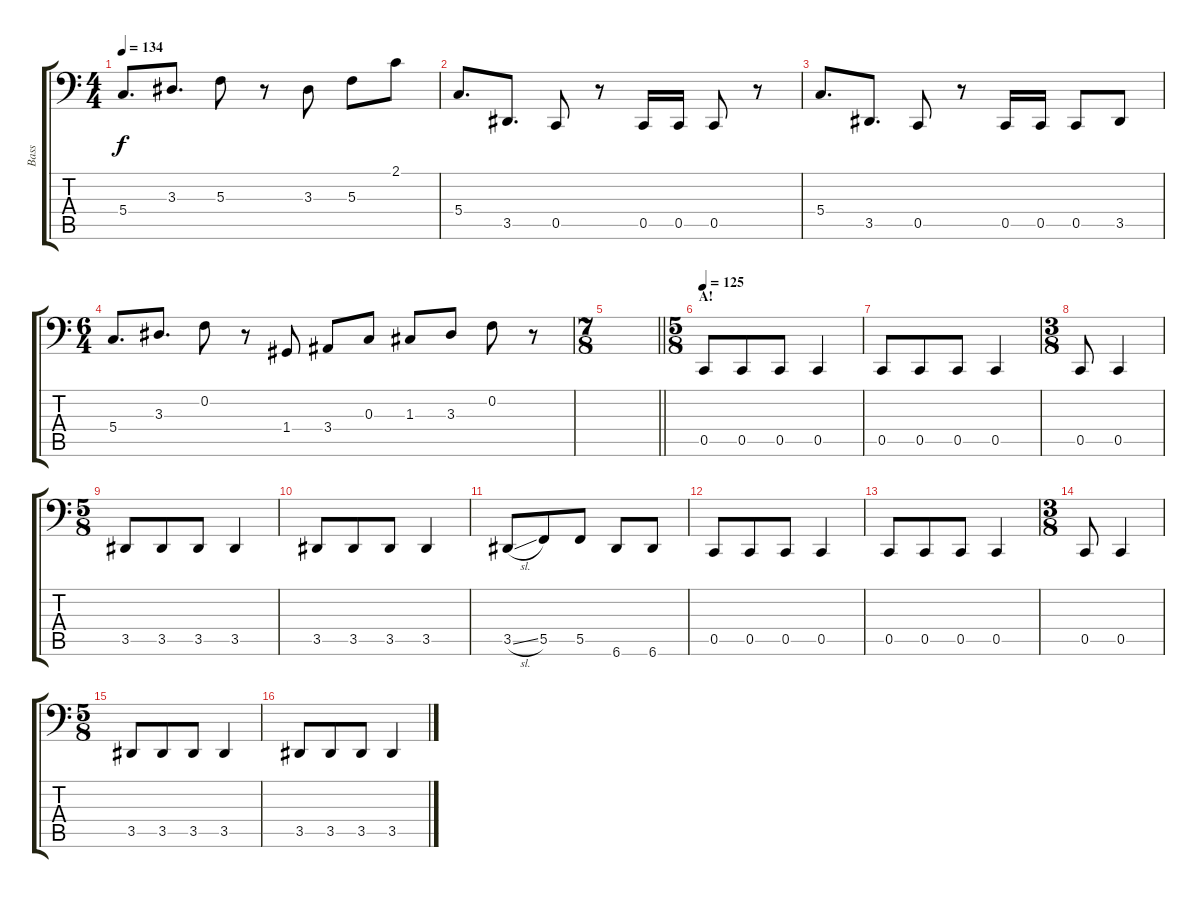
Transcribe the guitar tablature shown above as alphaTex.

\track ("Bass" "Bass") {instrument electricbasspick}
\staff {score tabs}
\tuning (Bb2 F2 C2 G1 C1 A0) {hide}
\ts (4 4)
\tempo 134
\clef f4
\ks c
5.4.8{d dy f} 3.3.8{d} 5.3.8 r.8 3.3.8 5.3.8 2.1.8 |
5.4.8{d} 3.5.8{d} 0.5.8 r.8 0.5.16 0.5.16 0.5.8 r.8 |
5.4.8{d} 3.5.8{d} 0.5.8 r.8 0.5.16 0.5.16 0.5.8 3.5.8 |
\ts (6 4)
5.4.8{d} 3.3.8{d} 0.2.8 r.8 1.4.8 3.4.8 0.3.8 1.3.8 3.3.8 0.2.8 r.8 |
\ts (7 8)
\barLineRight lightlight
|
\ts (5 8)
\section ("" "A!")
\tempo 125
0.5.8 0.5.8 0.5.8 0.5.4 |
0.5.8 0.5.8 0.5.8 0.5.4 |
\ts (3 8)
0.5.8 0.5.4 |
\ts (5 8)
3.5.8 3.5.8 3.5.8 3.5.4 |
3.5.8 3.5.8 3.5.8 3.5.4 |
3.5{sl}.8 5.5.8 5.5.8 6.6.8 6.6.8 |
0.5.8 0.5.8 0.5.8 0.5.4 |
0.5.8 0.5.8 0.5.8 0.5.4 |
\ts (3 8)
0.5.8 0.5.4 |
\ts (5 8)
3.5.8 3.5.8 3.5.8 3.5.4 |
3.5.8 3.5.8 3.5.8 3.5.4
